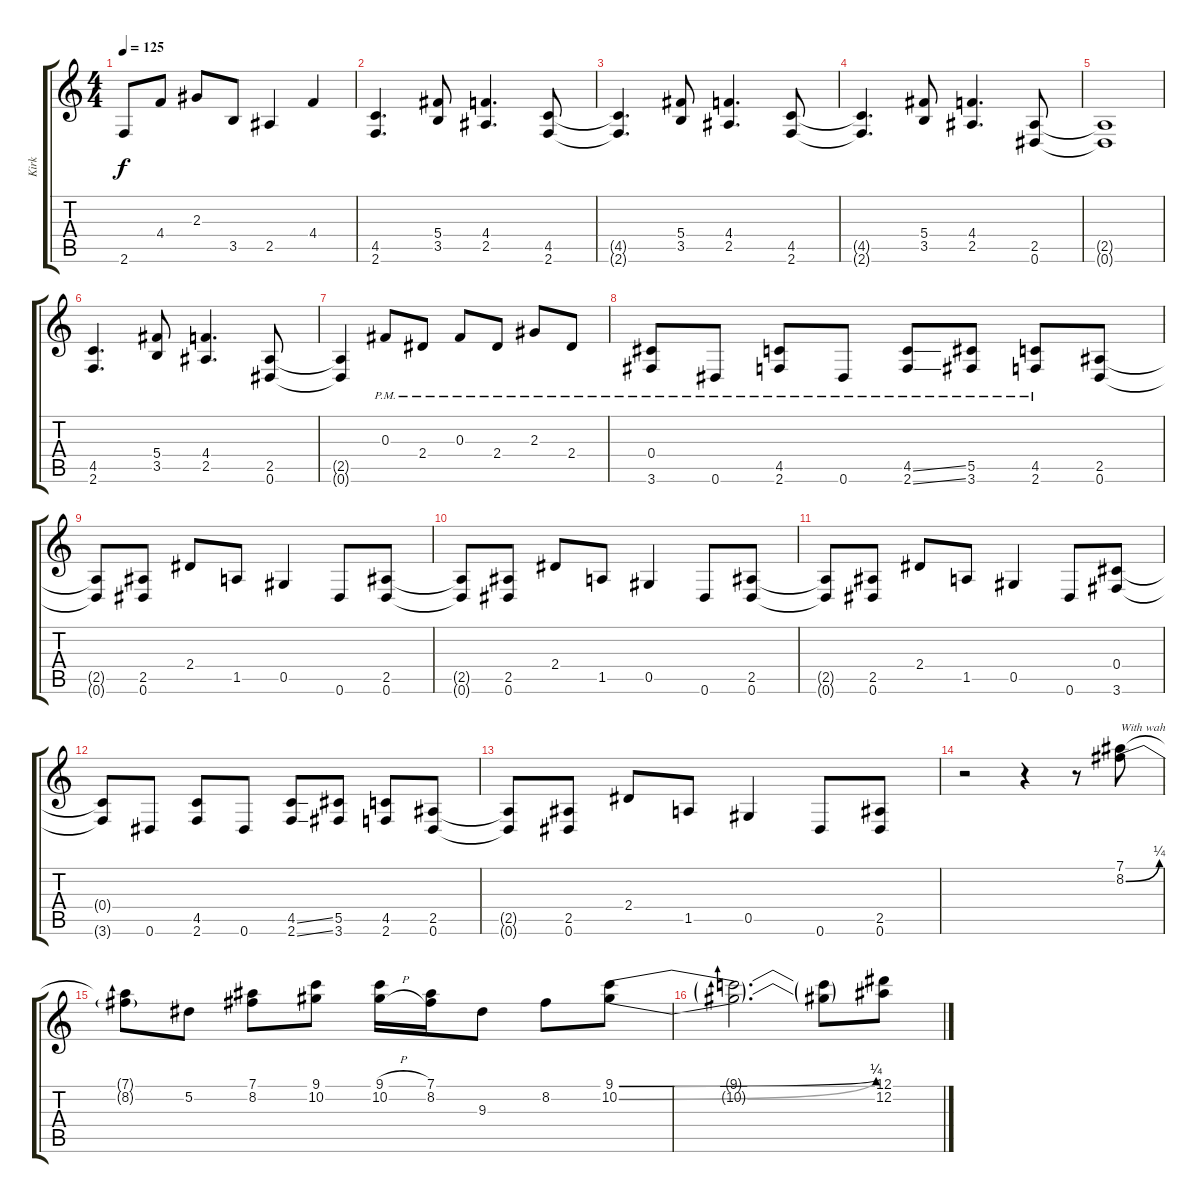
\track ("Kirk" "Kirk") {instrument distortionguitar}
\staff {score tabs}
\tuning (Eb4 Bb3 Gb3 Db3 Ab2 Eb2) {hide}
\ts (4 4)
\tempo 125
\clef g2
\ks c
2.6{t}.8{dy f} 4.4.8 2.3.8 3.5.8 2.5.4 4.4.4 |
(4.5 2.6).4{d} (5.4 3.5).8 (4.4 2.5).4{d} (4.5 2.6).8 |
(4.5{t} 2.6{t}).4{d} (5.4 3.5).8 (4.4 2.5).4{d} (4.5 2.6).8 |
(4.5{t} 2.6{t}).4{d} (5.4 3.5).8 (4.4 2.5).4{d} (2.5 0.6).8 |
(2.5{t} 0.6{t}).1 |
(4.5 2.6).4{d} (5.4 3.5).8 (4.4 2.5).4{d} (2.5 0.6).8 |
(2.5{t} 0.6{t}).4 0.3{pm}.8 2.4{pm}.8 0.3{pm}.8 2.4{pm}.8 2.3{pm}.8 2.4{pm}.8 |
(0.4{pm} 3.6{pm}).8 0.6{pm}.8 (4.5{pm} 2.6{pm}).8 0.6{pm}.8 (4.5{ss pm} 2.6{ss pm}).8 (5.5 3.6{pm}).8 (4.5{pm} 2.6{pm}).8 (2.5 0.6).8 |
(2.5{t} 0.6{t}).8 (2.5 0.6).8 2.4.8 1.5.8 0.5.4 0.6.8 (2.5 0.6).8 |
(2.5{t} 0.6{t}).8 (2.5 0.6).8 2.4.8 1.5.8 0.5.4 0.6.8 (2.5 0.6).8 |
(2.5{t} 0.6{t}).8 (2.5 0.6).8 2.4.8 1.5.8 0.5.4 0.6.8 (0.4 3.6).8 |
(0.4{t} 3.6{t}).8 0.6.8 (4.5 2.6).8 0.6.8 (4.5{ss} 2.6{ss}).8 (5.5 3.6).8 (4.5 2.6).8 (2.5 0.6).8 |
(2.5{t} 0.6{t}).8 (2.5 0.6).8 2.4.8 1.5.8 0.5.4 0.6.8 (2.5 0.6).8 |
r.2 r.4 r.8 (7.1 8.2{be (bend 0 0 60 1)}).8{txt "With wah" instrument distortionguitar} |
(7.1{t} 8.2{t}).8 5.2.8 (7.1 8.2).8 (9.1 10.2).8 (9.1{h} 10.2{h}).16 (7.1 8.2).16 9.3.8 8.2.8 (9.1{be (bend 0 0 60 1)} 10.2{be (bend 0 0 60 1)}).8 |
(9.1{t} 10.2{t}).2{d} (9.1{t} 10.2{t}).8 (12.1{ss} 12.2{ss}).8
